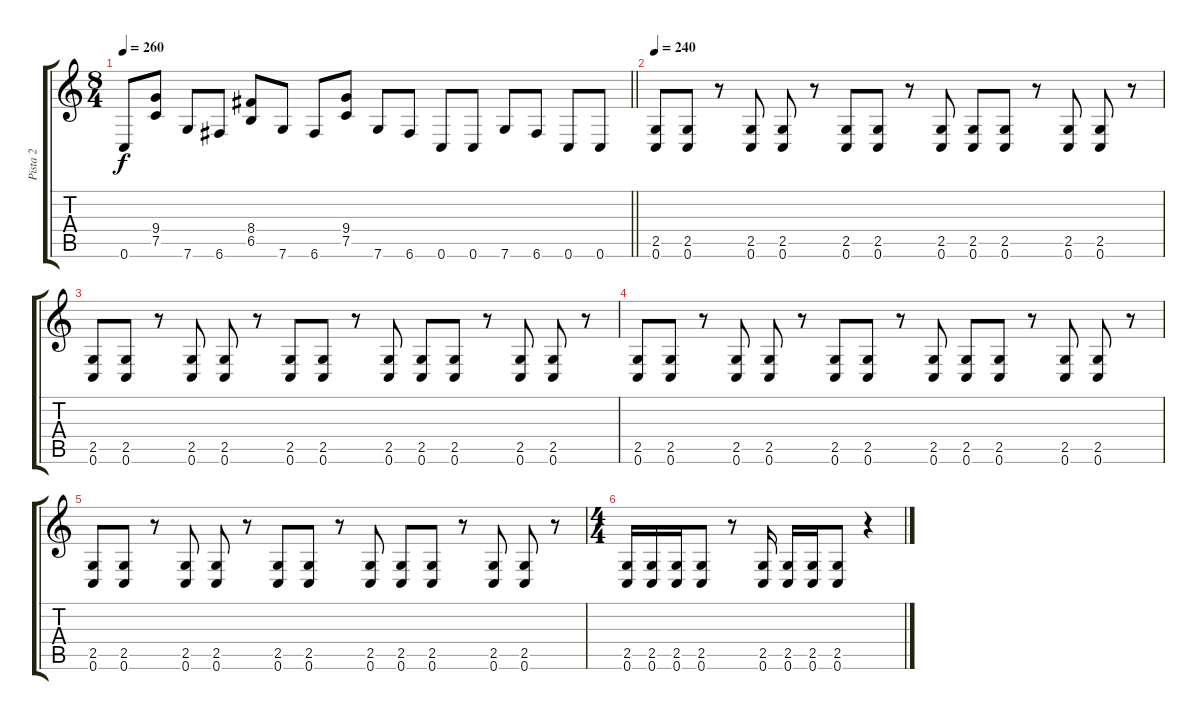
\track ("Pista 2" "Pista 2") {instrument distortionguitar}
\staff {score tabs}
\tuning (C4 G3 Eb3 Bb2 F2 C2) {hide}
\ts (8 4)
\tempo 260
\clef g2
\barLineRight lightlight
\ks c
0.6.8{dy f} (9.4 7.5).8 7.6.8 6.6.8 (8.4 6.5).8 7.6.8 6.6.8 (9.4 7.5).8 7.6.8 6.6.8 0.6.8 0.6.8 7.6.8 6.6.8 0.6.8 0.6.8 |
\tempo 240
(2.5 0.6).8 (2.5 0.6).8 r.8 (2.5 0.6).8 (2.5 0.6).8 r.8 (2.5 0.6).8 (2.5 0.6).8 r.8 (2.5 0.6).8 (2.5 0.6).8 (2.5 0.6).8 r.8 (2.5 0.6).8 (2.5 0.6).8 r.8 |
(2.5 0.6).8 (2.5 0.6).8 r.8 (2.5 0.6).8 (2.5 0.6).8 r.8 (2.5 0.6).8 (2.5 0.6).8 r.8 (2.5 0.6).8 (2.5 0.6).8 (2.5 0.6).8 r.8 (2.5 0.6).8 (2.5 0.6).8 r.8 |
(2.5 0.6).8 (2.5 0.6).8 r.8 (2.5 0.6).8 (2.5 0.6).8 r.8 (2.5 0.6).8 (2.5 0.6).8 r.8 (2.5 0.6).8 (2.5 0.6).8 (2.5 0.6).8 r.8 (2.5 0.6).8 (2.5 0.6).8 r.8 |
(2.5 0.6).8 (2.5 0.6).8 r.8 (2.5 0.6).8 (2.5 0.6).8 r.8 (2.5 0.6).8 (2.5 0.6).8 r.8 (2.5 0.6).8 (2.5 0.6).8 (2.5 0.6).8 r.8 (2.5 0.6).8 (2.5 0.6).8 r.8 |
\ts (4 4)
(2.5 0.6).16 (2.5 0.6).16 (2.5 0.6).16 (2.5 0.6).8 r.8 (2.5 0.6).16 (2.5 0.6).16 (2.5 0.6).16 (2.5 0.6).8 r.4
